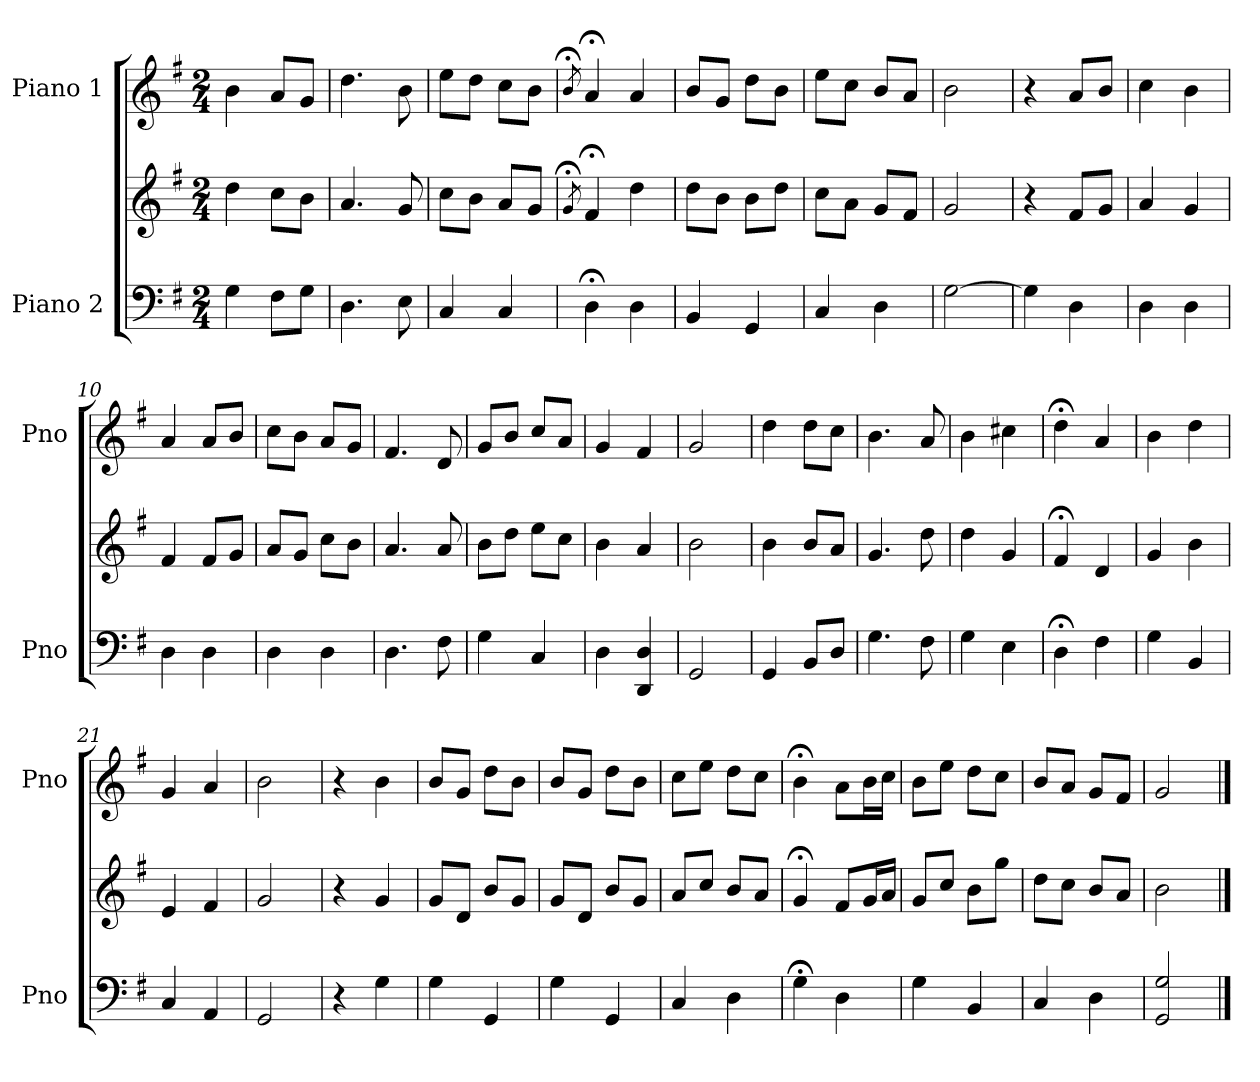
**kern	**kern	**kern
*part2	*part2	*part1
*staff3	*staff2	*staff1
*I"Piano 2	*	*I"Piano 1
*I'Pno	*	*I'Pno
*clefF4	*clefG2	*clefG2
*k[f#]	*k[f#]	*k[f#]
*M2/4	*M2/4	*M2/4
*MM100	*MM100	*MM100
=1	=1	=1
4G\	4dd\	4b\
8F#\L	8cc\L	8a/L
8G\J	8b\J	8g/J
=2	=2	=2
4.D\	4.a/	4.dd\
8E\	8g/	8b\
=3	=3	=3
4C/	8cc\L	8ee\L
.	8b\J	8dd\J
4C/	8a/L	8cc\L
.	8g/J	8b\J
=4	=4	=4
.	8qg;</	8qb;</
4D;<\	4f#;</	4a;</
4D\	4dd\	4a/
=5	=5	=5
4BB/	8dd\L	8b/L
.	8b\J	8g/J
4GG/	8b\L	8dd\L
.	8dd\J	8b\J
=6	=6	=6
4C/	8cc\L	8ee\L
.	8a\J	8cc\J
4D\	8g/L	8b/L
.	8f#/J	8a/J
=7	=7	=7
[2G\	2g/	2b\
=8	=8	=8
4G\]	4r	4r
4D\	8f#/L	8a/L
.	8g/J	8b/J
=9	=9	=9
4D\	4a/	4cc\
4D\	4g/	4b\
=10	=10	=10
4D\	4f#/	4a/
4D\	8f#/L	8a/L
.	8g/J	8b/J
=11	=11	=11
4D\	8a/L	8cc\L
.	8g/J	8b\J
4D\	8cc\L	8a/L
.	8b\J	8g/J
=12	=12	=12
4.D\	4.a/	4.f#/
8F#\	8a/	8d/
=13	=13	=13
4G\	8b\L	8g/L
.	8dd\J	8b/J
4C/	8ee\L	8cc/L
.	8cc\J	8a/J
!!LO:LB:g=z
=14	=14	=14
4D\	4b\	4g/
4DD/ 4D/	4a/	4f#/
=15	=15	=15
2GG/	2b\	2g/
=16	=16	=16
4GG/	4b\	4dd\
8BB/L	8b/L	8dd\L
8D/J	8a/J	8cc\J
=17	=17	=17
4.G\	4.g/	4.b\
8F#\	8dd\	8a/
=18	=18	=18
4G\	4dd\	4b\
4E\	4g/	4cc#X\
=19	=19	=19
4D;<\	4f#;</	4dd;<\
4F#\	4d/	4a/
=20	=20	=20
4G\	4g/	4b\
4BB/	4b\	4dd\
=21	=21	=21
4C/	4e/	4g/
4AA/	4f#/	4a/
=22	=22	=22
2GG/	2g/	2b\
=23	=23	=23
4r	4r	4r
4G\	4g/	4b\
=24	=24	=24
4G\	8g/L	8b/L
.	8d/J	8g/J
4GG/	8b/L	8dd\L
.	8g/J	8b\J
=25	=25	=25
4G\	8g/L	8b/L
.	8d/J	8g/J
4GG/	8b/L	8dd\L
.	8g/J	8b\J
=26	=26	=26
4C/	8a/L	8cc\L
.	8cc/J	8ee\J
4D\	8b/L	8dd\L
.	8a/J	8cc\J
=27	=27	=27
4G;<\	4g;</	4b;<\
4D\	8f#/L	8a\L
.	16g/L	16b\L
.	16a/JJ	16cc\JJ
=28	=28	=28
4G\	8g/L	8b\L
.	8cc/J	8ee\J
4BB/	8b\L	8dd\L
.	8gg\J	8cc\J
!!LO:LB:g=z
=29	=29	=29
4C/	8dd\L	8b/L
.	8cc\J	8a/J
4D\	8b/L	8g/L
.	8a/J	8f#/J
=30	=30	=30
2GG/ 2G/	2b\	2g/
==	==	==
*-	*-	*-
